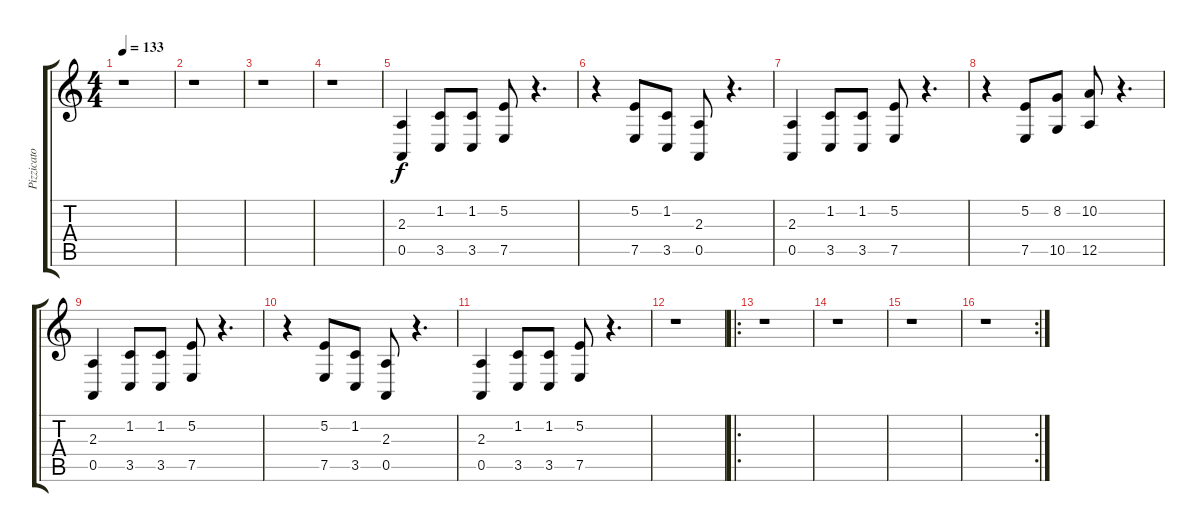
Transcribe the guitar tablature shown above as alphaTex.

\track ("Pizzicato" "Pizzicato") {instrument pizzicatostrings}
\staff {score tabs}
\tuning (E4 B3 G3 D3 A2 E2) {hide}
\ts (4 4)
\tempo 133
\clef g2
\ks c
r.1{dy f} |
r.1 |
r.1 |
r.1 |
(2.3 0.5).4 (1.2 3.5).8 (1.2 3.5).8 (5.2 7.5).8 r.4{d} |
r.4 (5.2 7.5).8 (1.2 3.5).8 (2.3 0.5).8 r.4{d} |
(2.3 0.5).4 (1.2 3.5).8 (1.2 3.5).8 (5.2 7.5).8 r.4{d} |
r.4 (5.2 7.5).8 (8.2 10.5).8 (10.2 12.5).8 r.4{d} |
(2.3 0.5).4 (1.2 3.5).8 (1.2 3.5).8 (5.2 7.5).8 r.4{d} |
r.4 (5.2 7.5).8 (1.2 3.5).8 (2.3 0.5).8 r.4{d} |
(2.3 0.5).4 (1.2 3.5).8 (1.2 3.5).8 (5.2 7.5).8 r.4{d} |
r.1 |
\ro
r.1 |
r.1 |
r.1 |
\rc 2
r.1
